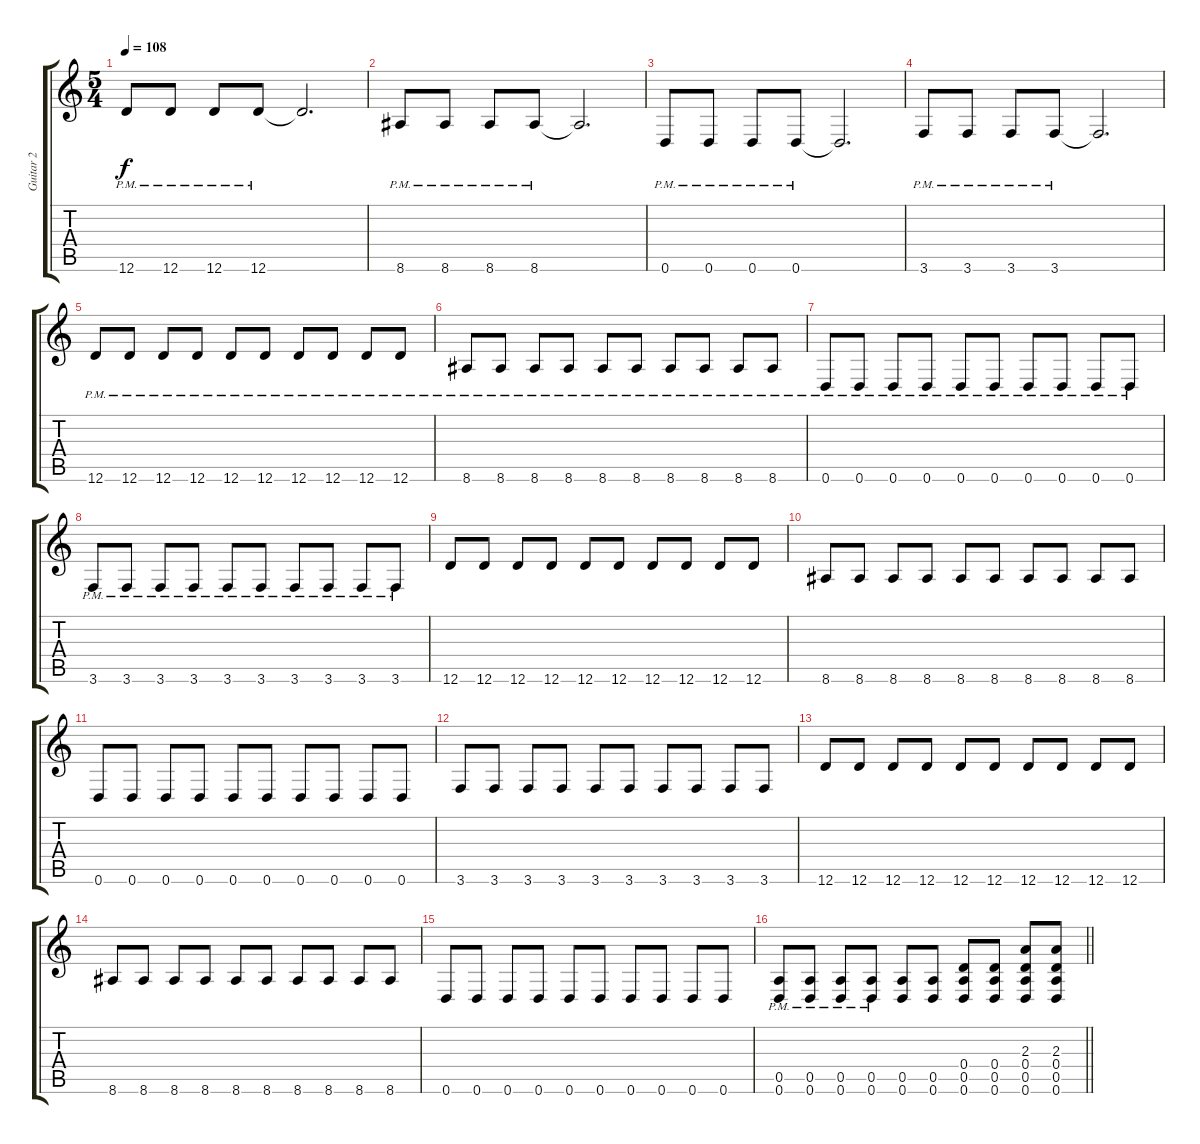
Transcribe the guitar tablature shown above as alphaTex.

\track ("Guitar 2" "Guitar 2") {instrument distortionguitar}
\staff {score tabs}
\tuning (E4 B3 G3 D3 A2 D2) {hide}
\ts (5 4)
\tempo 108
\clef g2
\ks c
12.6{pm}.8{dy f} 12.6{pm}.8 12.6{pm}.8 12.6{pm}.8 12.6{t}.2{d} |
8.6{pm}.8 8.6{pm}.8 8.6{pm}.8 8.6{pm}.8 8.6{t}.2{d} |
0.6{pm}.8 0.6{pm}.8 0.6{pm}.8 0.6{pm}.8 0.6{t}.2{d} |
3.6{pm}.8 3.6{pm}.8 3.6{pm}.8 3.6{pm}.8 3.6{t}.2{d} |
12.6{pm}.8 12.6{pm}.8 12.6{pm}.8 12.6{pm}.8 12.6{pm}.8 12.6{pm}.8 12.6{pm}.8 12.6{pm}.8 12.6{pm}.8 12.6{pm}.8 |
8.6{pm}.8 8.6{pm}.8 8.6{pm}.8 8.6{pm}.8 8.6{pm}.8 8.6{pm}.8 8.6{pm}.8 8.6{pm}.8 8.6{pm}.8 8.6{pm}.8 |
0.6{pm}.8 0.6{pm}.8 0.6{pm}.8 0.6{pm}.8 0.6{pm}.8 0.6{pm}.8 0.6{pm}.8 0.6{pm}.8 0.6{pm}.8 0.6{pm}.8 |
3.6{pm}.8 3.6{pm}.8 3.6{pm}.8 3.6{pm}.8 3.6{pm}.8 3.6{pm}.8 3.6{pm}.8 3.6{pm}.8 3.6{pm}.8 3.6{pm}.8 |
12.6.8 12.6.8 12.6.8 12.6.8 12.6.8 12.6.8 12.6.8 12.6.8 12.6.8 12.6.8 |
8.6.8 8.6.8 8.6.8 8.6.8 8.6.8 8.6.8 8.6.8 8.6.8 8.6.8 8.6.8 |
0.6.8 0.6.8 0.6.8 0.6.8 0.6.8 0.6.8 0.6.8 0.6.8 0.6.8 0.6.8 |
3.6.8 3.6.8 3.6.8 3.6.8 3.6.8 3.6.8 3.6.8 3.6.8 3.6.8 3.6.8 |
12.6.8 12.6.8 12.6.8 12.6.8 12.6.8 12.6.8 12.6.8 12.6.8 12.6.8 12.6.8 |
8.6.8 8.6.8 8.6.8 8.6.8 8.6.8 8.6.8 8.6.8 8.6.8 8.6.8 8.6.8 |
0.6.8 0.6.8 0.6.8 0.6.8 0.6.8 0.6.8 0.6.8 0.6.8 0.6.8 0.6.8 |
\barLineRight lightlight
(0.5{pm} 0.6{pm}).8 (0.5{pm} 0.6{pm}).8 (0.5{pm} 0.6{pm}).8 (0.5{pm} 0.6{pm}).8 (0.5 0.6).8 (0.5 0.6).8 (0.4 0.5 0.6).8 (0.4 0.5 0.6).8 (2.3 0.4 0.5 0.6).8 (2.3 0.4 0.5 0.6).8
